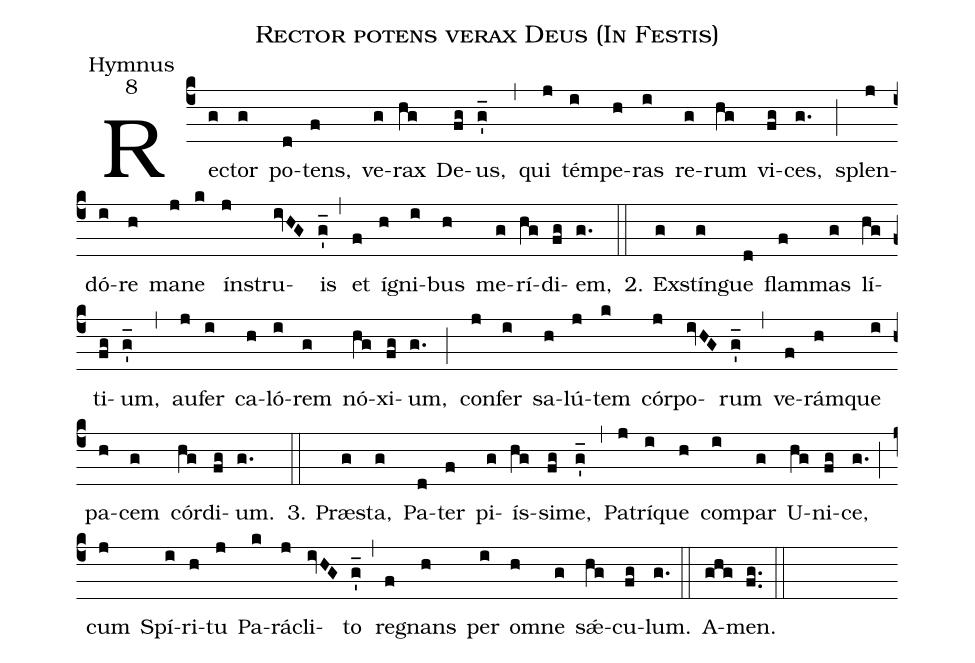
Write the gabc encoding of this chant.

name:Rector potens verax Deus (In Festis);
office-part:Hymnus;
mode:8;
%%
(c4) Re(g)ctor(g) po(d)tens,(f) ve(g)rax(hg) De(fg)us,(g'_) (,)
qui(j) tém(i)pe(h)ras(i) re(g)rum(hg) vi(fg)ces,(g.) (;)
splen(j)dó(i)re(h) ma(j)ne(k) ín(j)stru(ivHG)is(g'_) (,)
et(f) í(h)gni(i)bus(h) me(g)rí(hg)di(fg)em,(g.) (::)

2. Ex(g)stín(g)gue(d) flam(f)mas(g) lí(hg)ti(fg)um,(g'_) (,)
au(j)fer(i) ca(h)ló(i)rem(g) nó(hg)xi(fg)um,(g.) (;)
con(j)fer(i) sa(h)lú(j)tem(k) cór(j)po(ivHG)rum(g'_) (,)
ve(f)rám(h)que(i) pa(h)cem(g) cór(hg)di(fg)um.(g.) (::)

3. Præ(g)sta,(g) Pa(d)ter(f) pi(g)ís(hg)si(fg)me,(g'_) (,)
Pa(j)trí(i)que(h) com(i)par(g) U(hg)ni(fg)ce,(g.) (;)
cum(j) Spí(i)ri(h)tu(j) Pa(k)rá(j)cli(ivHG)to(g'_) (,)
re(f)gnans(h) per(i) om(h)ne(g) sǽ(hg)cu(fg)lum.(g.) (::)

A(ghg)men.(fg..) (::)
